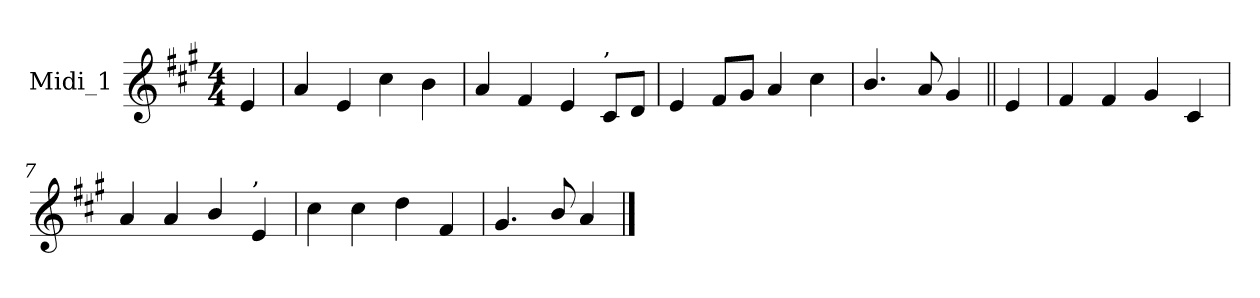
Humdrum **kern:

**kern
*part1
*staff1
*I"Midi_1
*clefG2
*k[f#c#g#]
*A:
*M4/4
=
4e
=1
4a
4e
4cc#
4b
=2
4a
4f#
4e
!LO:TX:a:t=,
8c#L
8dJ
=3
4e
8f#L
8g#J
4a
4cc#
=4
4.b/
8a
4g#
!!LO:LB:g=z
=5||
4e
=6
4f#
4f#
4g#
4c#
=7
4a
4a
4b/
!LO:TX:a:t=,
4e
=8
4cc#
4cc#
4dd
4f#
=9
4.g#
8b/
4a
==
*-
